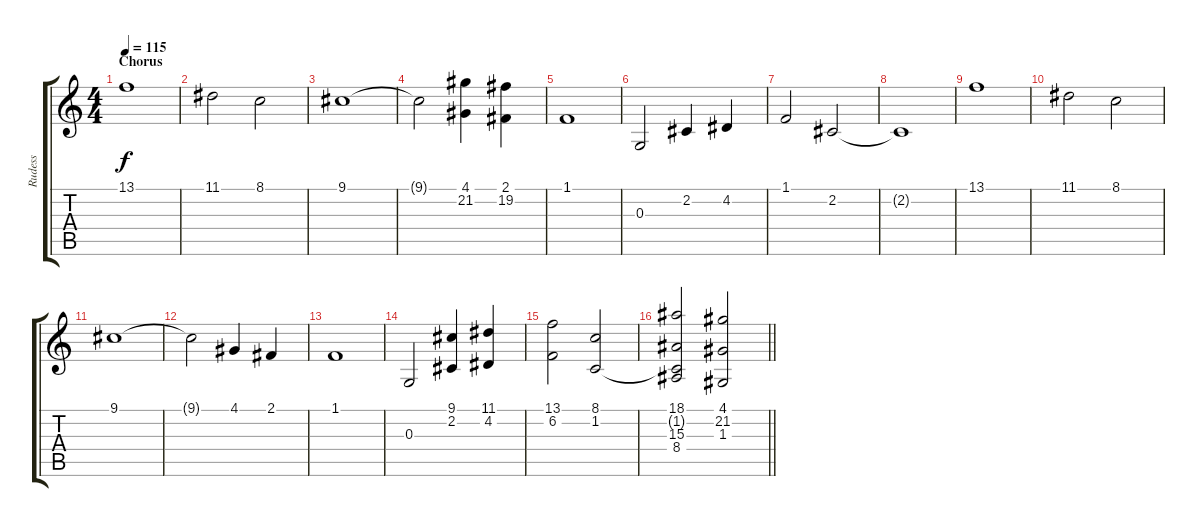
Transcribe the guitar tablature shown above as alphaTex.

\track ("Rudess" "Rudess") {instrument stringensemble1}
\staff {score tabs}
\tuning (E4 B3 G3 D3 A2 E2) {hide}
\ts (4 4)
\section ("" "Chorus")
\tempo 115
\clef g2
\ks c
13.1.1{dy f} |
11.1.2 8.1.2 |
9.1.1 |
9.1{t}.2 (4.1 21.2).4 (2.1 19.2).4 |
1.1.1 |
0.3.2 2.2.4 4.2.4 |
1.1.2 2.2.2 |
2.2{t}.1 |
13.1.1 |
11.1.2 8.1.2 |
9.1.1 |
9.1{t}.2 4.1.4 2.1.4 |
1.1.1 |
0.3.2 (9.1 2.2).4 (11.1 4.2).4 |
(13.1 6.2).2 (8.1 1.2).2 |
\barLineRight lightlight
(18.1 1.2{t} 15.3 8.4).2 (4.1 21.2 1.3).2
